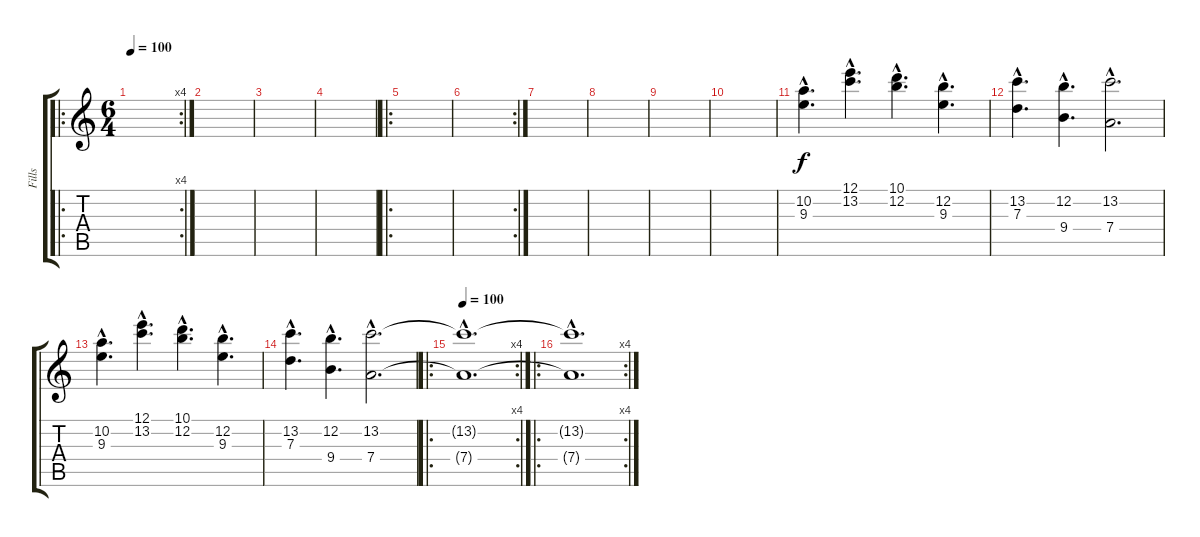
\track ("Fills" "Fills") {instrument distortionguitar}
\staff {score tabs}
\tuning (E4 B3 G3 D3 A2 E2) {hide}
\ro
\rc 4
\ts (6 4)
\tempo 100
\clef g2
\ks c
|
|
|
|
\ro
|
\rc 2
|
|
|
|
|
(10.2{hac} 9.3{hac}).4{d} (12.1{hac} 13.2{hac}).4{d} (10.1{hac} 12.2{hac}).4{d} (12.2{hac} 9.3{hac}).4{d} |
(13.2{hac} 7.3{hac}).4{d} (12.2{hac} 9.4{hac}).4{d} (13.2{hac} 7.4{hac}).2{d} |
(10.2{hac} 9.3{hac}).4{d} (12.1{hac} 13.2{hac}).4{d} (10.1{hac} 12.2{hac}).4{d} (12.2{hac} 9.3{hac}).4{d} |
(13.2{hac} 7.3{hac}).4{d} (12.2{hac} 9.4{hac}).4{d} (13.2{hac} 7.4{hac}).2{d} |
\ro
\rc 4
\tempo 100
(13.2{hac t} 7.4{hac t}).1{d volume 0} |
\ro
\rc 4
(13.2{hac t} 7.4{hac t}).1{d}
